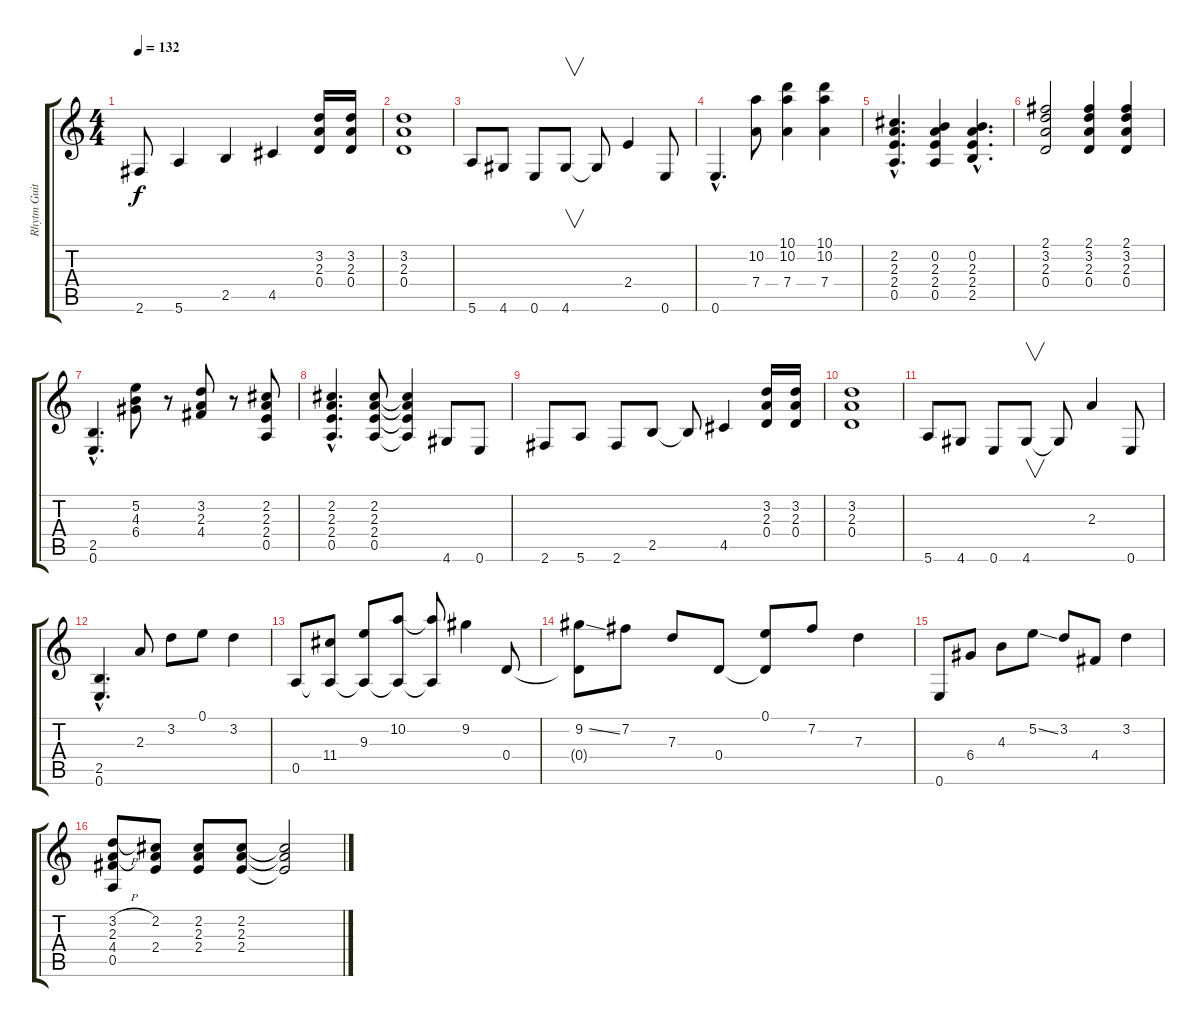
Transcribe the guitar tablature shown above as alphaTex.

\track ("Rhytm Guitar" "Rhytm Guit") {instrument distortionguitar}
\staff {score tabs}
\tuning (E4 B3 G3 D3 A2 E2) {hide}
\ts (4 4)
\tempo 132
\clef g2
\ks c
2.6.8{dy f} 5.6.4 2.5.4 4.5.4 (3.2 2.3 0.4).16 (3.2 2.3 0.4).16 |
(3.2 2.3 0.4).1 |
5.6.8 4.6.8 0.6.8 4.6.8{v} 4.6{t}.8 2.4.4 0.6.8 |
0.6{hac}.4{d} (10.2 7.4).8 (10.1 10.2 7.4).4 (10.1 10.2 7.4).4 |
(2.2{hac} 2.3{hac} 2.4{hac} 0.5{hac}).4{d} (0.2 2.3 2.4 0.5).4 (0.2{hac} 2.3{hac} 2.4{hac} 2.5{hac}).4{d} |
(2.1 3.2 2.3 0.4).2 (2.1 3.2 2.3 0.4).4 (2.1 3.2 2.3 0.4).4 |
(2.5{hac} 0.6{hac}).4{d} (5.2 4.3 6.4).8 r.8 (3.2 2.3 4.4).8 r.8 (2.2 2.3 2.4 0.5).8 |
(2.2{hac} 2.3{hac} 2.4{hac} 0.5{hac}).4{d} (2.2 2.3 2.4 0.5).8 (2.2{t} 2.3{t} 2.4{t} 0.5{t}).4 4.6.8 0.6.8 |
2.6.8 5.6.8 2.6.8 2.5.8 2.5{t}.8 4.5.4 (3.2 2.3 0.4).16 (3.2 2.3 0.4).16 |
(3.2 2.3 0.4).1 |
5.6.8 4.6.8 0.6.8 4.6.8{v} 4.6{t}.8 2.3.4 0.6.8 |
(2.5{hac} 0.6{hac}).4{d} 2.3.8 3.2.8 0.1.8 3.2.4 |
0.5.8 (11.4 0.5{t}).8 (9.3 0.5{t}).8 (10.2 0.5{t}).8 (10.2{t} 0.5{t}).8 9.2.4 0.4.8 |
(9.2{ss} 0.4{t}).8 7.2.8 7.3.8 0.4.8 (0.1 0.4{t}).8 7.2.8 7.3.4 |
0.6.8 6.4.8 4.3.8 5.2{ss}.8 3.2.8 4.4.8 3.2.4 |
(3.2{h} 2.3 4.4 0.5).8 (2.2 2.3{t} 2.4).8 (2.2 2.3 2.4).8 (2.2 2.3 2.4).8 (2.2{t} 2.3{t} 2.4{t}).2
